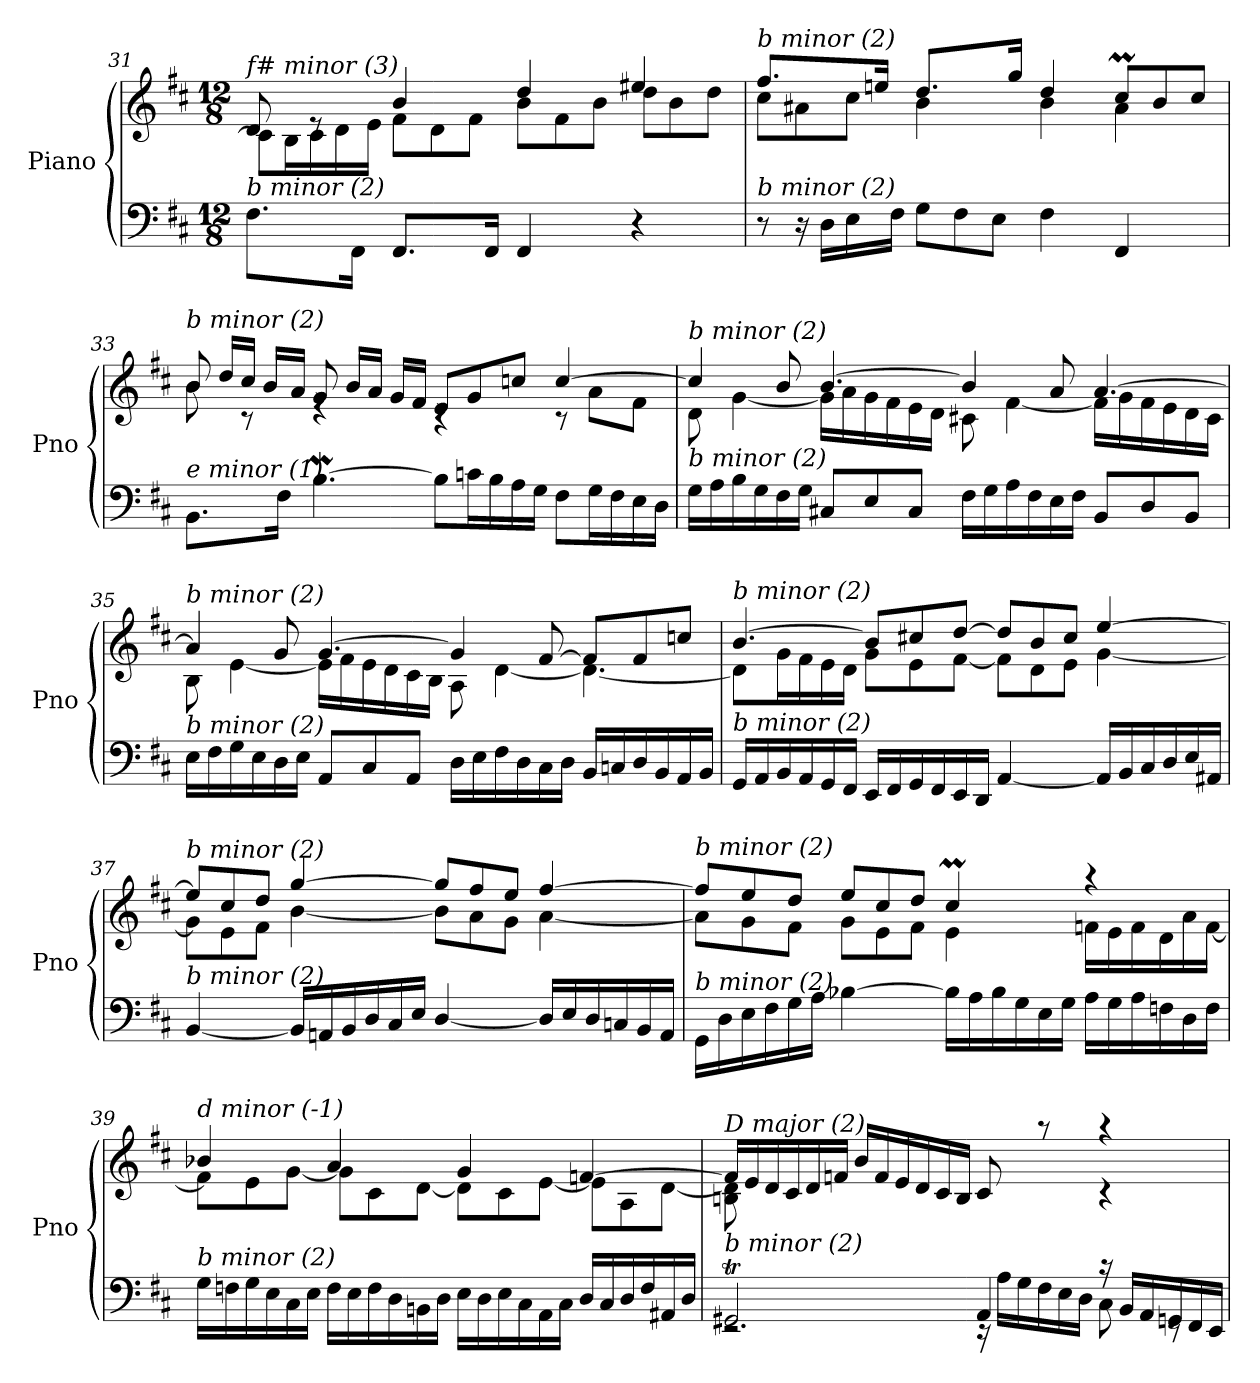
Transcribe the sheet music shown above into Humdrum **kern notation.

**kern	**kern
*part1	*part1
*staff2	*staff1
*I"Piano	*
*I'Pno	*
*clefF4	*clefG2
*k[f#c#]	*k[f#c#]
*D:	*D:
*M12/8	*M12/8
*Xtuplet	*Xtuplet
=31	=31
*	*^
!	!LO:TX:i:t=f# minor (3)	!
!LO:TX:i:t=b minor (2)	!	!
16%3.F#\L	16%3d/	8c#\L]
.	.	16B\L
.	16%3re	16c#\
.	.	16d\
32%3FF#\Jk	.	.
.	.	16e\JJ
16%3.FF#/L	8%3b/	8f#\L
.	.	8d\
.	.	8f#\J
32%3FF#/Jk	.	.
8%3FF#/	8%3dd/	8b\L
.	.	8f#\
.	.	8b\J
8%3r	8%3ee#X/	8dd\L
.	.	8b\
.	.	8dd\J
!!LO:LB:g=z	!!
=32	=32	=32
!	!LO:TX:i:t=b minor (2)	!
!LO:TX:i:t=b minor (2)	!	!
8r	16%3.ff#/L	8cc#\L
16r	.	8a#X\
16D\LL	.	.
16E\	.	8cc#\J
.	32%3een/Jk	.
16F#\JJ	.	.
8G\L	16%3.dd/L	8%3b\
8F#\	.	.
8E\J	.	.
.	32%3gg/Jk	.
8%3F#\	8%3dd/	8%3b\
8%3FF#/	8cc#m/L	8%3a#\
.	8b/	.
.	8cc#/J	.
!!LO:LB:g=z	!!
=33	=33	=33
!	!LO:TX:i:t=b minor (2)	!
!LO:TX:i:t=e minor (1)	!	!
16%3.BB\L	8b/	16%3b\
.	16dd/LL	.
.	16cc#/JJ	16%3rc
.	16b/LL	.
32%3F#\Jk	.	.
.	16a/JJ	.
[4.BW\	8g/	8%3re
.	16b/LL	.
.	16a/JJ	.
.	16g/LL	.
.	16f#/JJ	.
8B\L]	8e/L	8%3rc
16cn\L	8g/	.
16B\	.	.
16A\	8ccn/J	.
16G\JJ	.	.
8F#\L	[8%3cc/	8rc
16G\L	.	8a\L
16F#\	.	.
16E\	.	8f#\J
16D\JJ	.	.
!!LO:LB:g=z	!!
=34	=34	=34
!	!LO:TX:i:t=b minor (2)	!
!LO:TX:i:t=b minor (2)	!	!
16G\LL	4cc/]	8d\
16A\	.	.
16B\	.	[4g\
16G\	.	.
16F#\	8b/	.
16G\JJ	.	.
8C#X/L	[4.b/	16g\LL]
.	.	16a\
8E/	.	16g\
.	.	16f#\
8C#/J	.	16e\
.	.	16d\JJ
16F#\LL	4b/]	8c#X\
16G\	.	.
16A\	.	[4f#\
16F#\	.	.
16E\	8a/	.
16F#\JJ	.	.
8BB/L	[4.a/	16f#\LL]
.	.	16g\
8D/	.	16f#\
.	.	16e\
8BB/J	.	16d\
.	.	16c#\JJ
!!LO:LB:g=z	!!
=35	=35	=35
!	!LO:TX:i:t=b minor (2)	!
!LO:TX:i:t=b minor (2)	!	!
16E\LL	4a/]	8B\
16F#\	.	.
16G\	.	[4e\
16E\	.	.
16D\	8g/	.
16E\JJ	.	.
8AA/L	[4.g/	16e\LL]
.	.	16f#\
8C#/	.	16e\
.	.	16d\
8AA/J	.	16c#\
.	.	16B\JJ
16D\LL	4g/]	8A\
16E\	.	.
16F#\	.	[4d\
16D\	.	.
16C#\	[8f#/	.
16D\JJ	.	.
16BB/LL	8f#/L]	4.d\_
16Cn/	.	.
16D/	8f#/	.
16BB/	.	.
16AA/	8ccn/J	.
16BB/JJ	.	.
!!LO:PB:g=z	!!
=36	=36	=36
!	!LO:TX:i:t=b minor (2)	!
!LO:TX:i:t=b minor (2)	!	!
16GG/LL	[4.b/	8d\L]
16AA/	.	.
16BB/	.	16g\L
16AA/	.	16f#\
16GG/	.	16e\
16FF#/JJ	.	16d\JJ
16EE/LL	8b/L]	8g\L
16FF#/	.	.
16GG/	8cc#X/	8e\
16FF#/	.	.
16EE/	[8dd/J	[8f#\J
16DD/JJ	.	.
[8%3AA/	8dd/L]	8f#\L]
.	8b/	8d\
.	8cc#/J	8e\J
16AA/LL]	[8%3ee/	[8%3g\
16BB/	.	.
16C#/	.	.
16D/	.	.
16E/	.	.
16AA#X/JJ	.	.
!!LO:PB:g=z	!!
=37	=37	=37
!	!LO:TX:i:t=b minor (2)	!
!LO:TX:i:t=b minor (2)	!	!
[8%3BB/	8ee/L]	8g\L]
.	8cc#/	8e\
.	8dd/J	8f#\J
16BB/LL]	[8%3gg/	[8%3b\
16AAn/	.	.
16BB/	.	.
16D/	.	.
16C#/	.	.
16E/JJ	.	.
[8%3D/	8gg/L]	8b\L]
.	8ff#/	8a\
.	8ee/J	8g\J
16D/LL]	[8%3ff#/	[8%3a\
16E/	.	.
16D/	.	.
16Cn/	.	.
16BB/	.	.
16AA/JJ	.	.
=38	=38	=38
!	!LO:TX:i:t=b minor (2)	!
!LO:TX:i:t=b minor (2)	!	!
16GG\LL	8ff#/L]	8a\L]
16D\	.	.
16E\	8ee/	8g\
16F#\	.	.
16G\	8dd/J	8f#\J
16A\JJ	.	.
[8%3B-X\	8ee/L	8g\L
.	8cc#/	8e\
.	8dd/J	8f#\J
16B-\LL]	8%3cc#m/	8%3e\
16A\	.	.
16B-\	.	.
16G\	.	.
16E\	.	.
16G\JJ	.	.
16A\LL	8%3raa	16fn\LL
16G\	.	16e\
16A\	.	16f\
16Fn\	.	16d\
16D\	.	16a\
16F\JJ	.	[16f\JJ
!!LO:LB:g=z	!!
=39	=39	=39
!	!LO:TX:i:t=d minor (-1)	!
!LO:TX:i:t=b minor (2)	!	!
16G\LL	8%3b-X/	8f\L]
16Fn\	.	.
16G\	.	8e\
16E\	.	.
16C#\	.	[8g\J
16E\JJ	.	.
16F\LL	8%3a/	8g\L]
16E\	.	.
16F\	.	8c#\
16D\	.	.
16BBn\	.	[8d\J
16D\JJ	.	.
16E\LL	8%3g/	8d\L]
16D\	.	.
16E\	.	8c#\
16C#\	.	.
16AA\	.	[8e\J
16C#\JJ	.	.
16D/LL	[8%3fn/	8e\L]
16C#/	.	.
16D/	.	8A\
16F/	.	.
16AA#Xi/	.	[8d\J
16D/JJ	.	.
!!LO:LB:g=z	!!
=40	=40	=40
*^	*	*
!	!	!LO:TX:i:t=D major (2)	!
!LO:TX:i:t=b minor (2)	!	!	!
4%3GG#Xt/	2.rEE	16f/LL]	16%3Bn\ 16%3d\]
.	.	16e/	.
.	.	16d/	.
.	.	16c#/	16%3rcyy
.	.	16d/	.
.	.	16fn/JJ	.
.	.	16b/LL	8%3rcyy
.	.	16f/	.
.	.	16e/	.
.	.	16d/	.
.	.	16c#/	.
.	.	16B/JJ	.
8%3AA/	16rEE	16%3c#/	8%3rcyy
.	16A\LL	.	.
.	16G\	.	.
.	16F#\	16%3raa	.
.	16E\	.	.
.	16D\JJ	.	.
16rc	16%3C#\	8%3raa	8%3rc
16BB/LL	.	.	.
16AA/	.	.	.
16GGn/	16%3rEE	.	.
16FF#/	.	.	.
16EE/JJ	.	.	.
*v	*v	*	*
*	*v	*v
=	=
*-	*-
